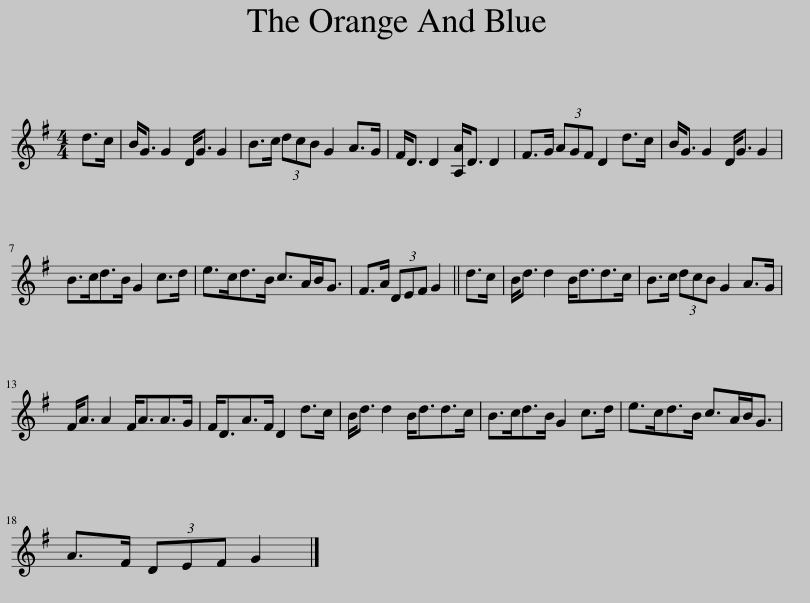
X:1
L:1/8
M:4/4
I:linebreak $
K:G
V:1 treble
V:1
 d>c | B<G G2 D<G G2 | B>c (3dcB G2 A>G | F<D D2 [A,A]<D D2 | F>G (3AGF D2 d>c | %5
 B<G G2 D<G G2 |$ B>cd>B G2 c>d | e>cd>B c>AB<G | F>A (3DEF G2 || d>c | %10
 B<d d2 B<dd>c | B>c (3dcB G2 A>G |$ F<A A2 F<AA>G | F<DA>F D2 d>c | B<d d2 B<dd>c | %15
 B>cd>B G2 c>d | e>cd>B c>AB<G |$ A>F (3DEF G2 |] %18
